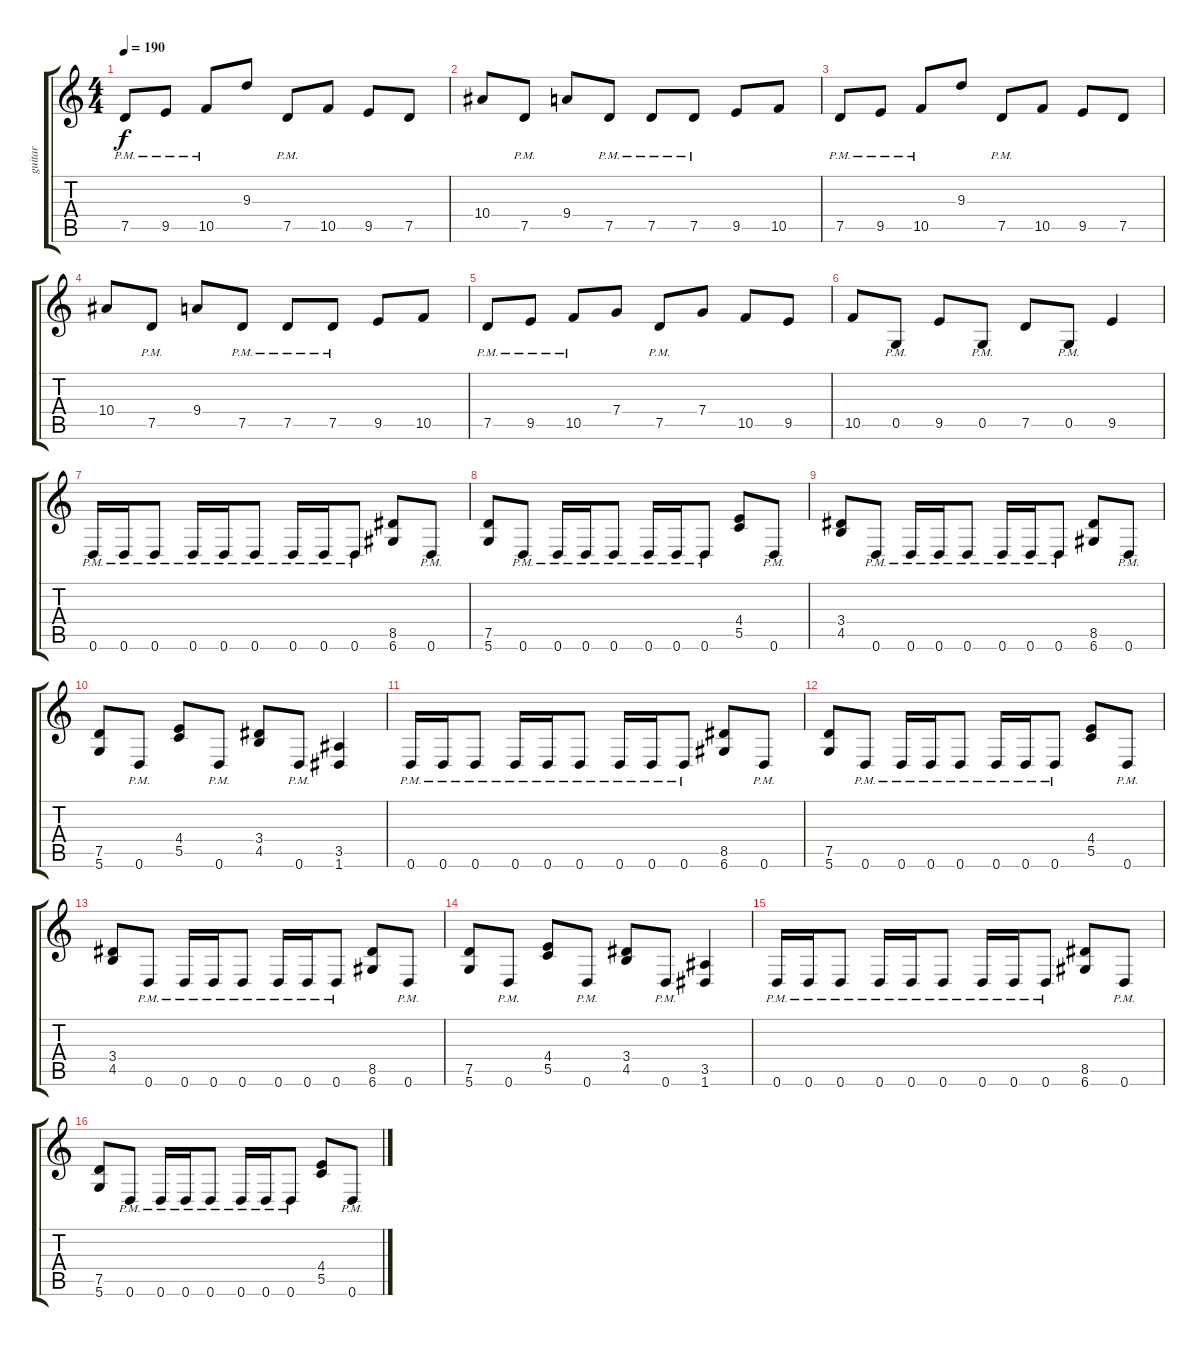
\track ("guitar" "guitar") {instrument distortionguitar}
\staff {score tabs}
\tuning (D4 A3 F3 C3 G2 D2) {hide}
\ts (4 4)
\tempo 190
\clef g2
\ks c
7.5{pm}.8{dy f} 9.5{pm}.8 10.5{pm}.8 9.3.8 7.5{pm}.8 10.5.8 9.5.8 7.5.8 |
10.4.8 7.5{pm}.8 9.4.8 7.5{pm}.8 7.5{pm}.8 7.5{pm}.8 9.5.8 10.5.8 |
7.5{pm}.8 9.5{pm}.8 10.5{pm}.8 9.3.8 7.5{pm}.8 10.5.8 9.5.8 7.5.8 |
10.4.8 7.5{pm}.8 9.4.8 7.5{pm}.8 7.5{pm}.8 7.5{pm}.8 9.5.8 10.5.8 |
7.5{pm}.8 9.5{pm}.8 10.5{pm}.8 7.4.8 7.5{pm}.8 7.4.8 10.5.8 9.5.8 |
10.5.8 0.5{pm}.8 9.5.8 0.5{pm}.8 7.5.8 0.5{pm}.8 9.5.4 |
0.6{pm}.16 0.6{pm}.16 0.6{pm}.8 0.6{pm}.16 0.6{pm}.16 0.6{pm}.8 0.6{pm}.16 0.6{pm}.16 0.6{pm}.8 (8.5 6.6).8 0.6{pm}.8 |
(7.5 5.6).8 0.6{pm}.8 0.6{pm}.16 0.6{pm}.16 0.6{pm}.8 0.6{pm}.16 0.6{pm}.16 0.6{pm}.8 (4.4 5.5).8 0.6{pm}.8 |
(3.4 4.5).8 0.6{pm}.8 0.6{pm}.16 0.6{pm}.16 0.6{pm}.8 0.6{pm}.16 0.6{pm}.16 0.6{pm}.8 (8.5 6.6).8 0.6{pm}.8 |
(7.5 5.6).8 0.6{pm}.8 (4.4 5.5).8 0.6{pm}.8 (3.4 4.5).8 0.6{pm}.8 (3.5 1.6).4 |
0.6{pm}.16 0.6{pm}.16 0.6{pm}.8 0.6{pm}.16 0.6{pm}.16 0.6{pm}.8 0.6{pm}.16 0.6{pm}.16 0.6{pm}.8 (8.5 6.6).8 0.6{pm}.8 |
(7.5 5.6).8 0.6{pm}.8 0.6{pm}.16 0.6{pm}.16 0.6{pm}.8 0.6{pm}.16 0.6{pm}.16 0.6{pm}.8 (4.4 5.5).8 0.6{pm}.8 |
(3.4 4.5).8 0.6{pm}.8 0.6{pm}.16 0.6{pm}.16 0.6{pm}.8 0.6{pm}.16 0.6{pm}.16 0.6{pm}.8 (8.5 6.6).8 0.6{pm}.8 |
(7.5 5.6).8 0.6{pm}.8 (4.4 5.5).8 0.6{pm}.8 (3.4 4.5).8 0.6{pm}.8 (3.5 1.6).4 |
0.6{pm}.16 0.6{pm}.16 0.6{pm}.8 0.6{pm}.16 0.6{pm}.16 0.6{pm}.8 0.6{pm}.16 0.6{pm}.16 0.6{pm}.8 (8.5 6.6).8 0.6{pm}.8 |
(7.5 5.6).8 0.6{pm}.8 0.6{pm}.16 0.6{pm}.16 0.6{pm}.8 0.6{pm}.16 0.6{pm}.16 0.6{pm}.8 (4.4 5.5).8 0.6{pm}.8
